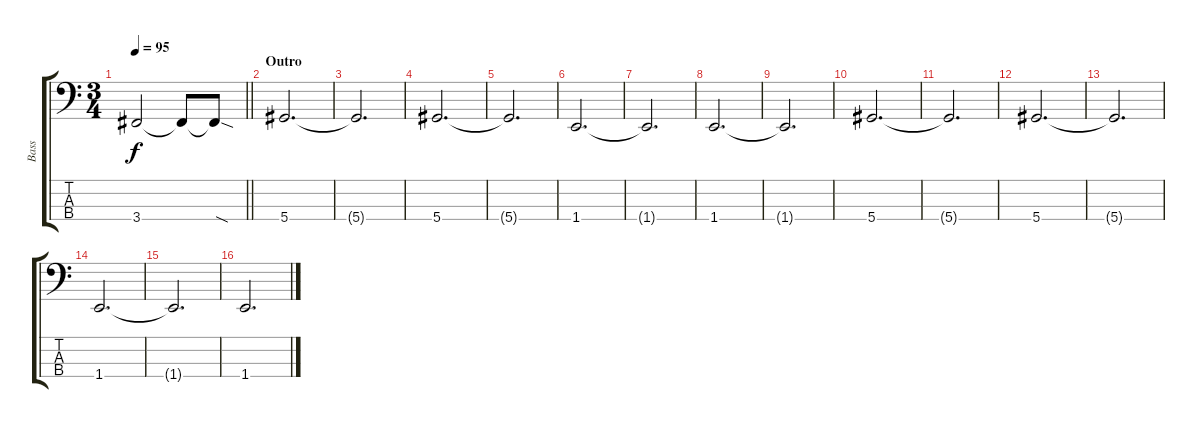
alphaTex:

\track ("Bass" "Bass") {instrument electricbassfinger}
\staff {score tabs}
\tuning (Gb2 Db2 Ab1 Eb1) {hide}
\ts (3 4)
\tempo 95
\clef f4
\barLineRight lightlight
\ks c
3.4.2{dy f} 3.4{t}.8 3.4{sod t}.8 |
\section ("" "Outro")
5.4.2{d} |
5.4{t}.2{d} |
5.4.2{d} |
5.4{t}.2{d} |
1.4.2{d} |
1.4{t}.2{d} |
1.4.2{d} |
1.4{t}.2{d} |
5.4.2{d} |
5.4{t}.2{d} |
5.4.2{d} |
5.4{t}.2{d} |
1.4.2{d} |
1.4{t}.2{d} |
1.4.2{d}
